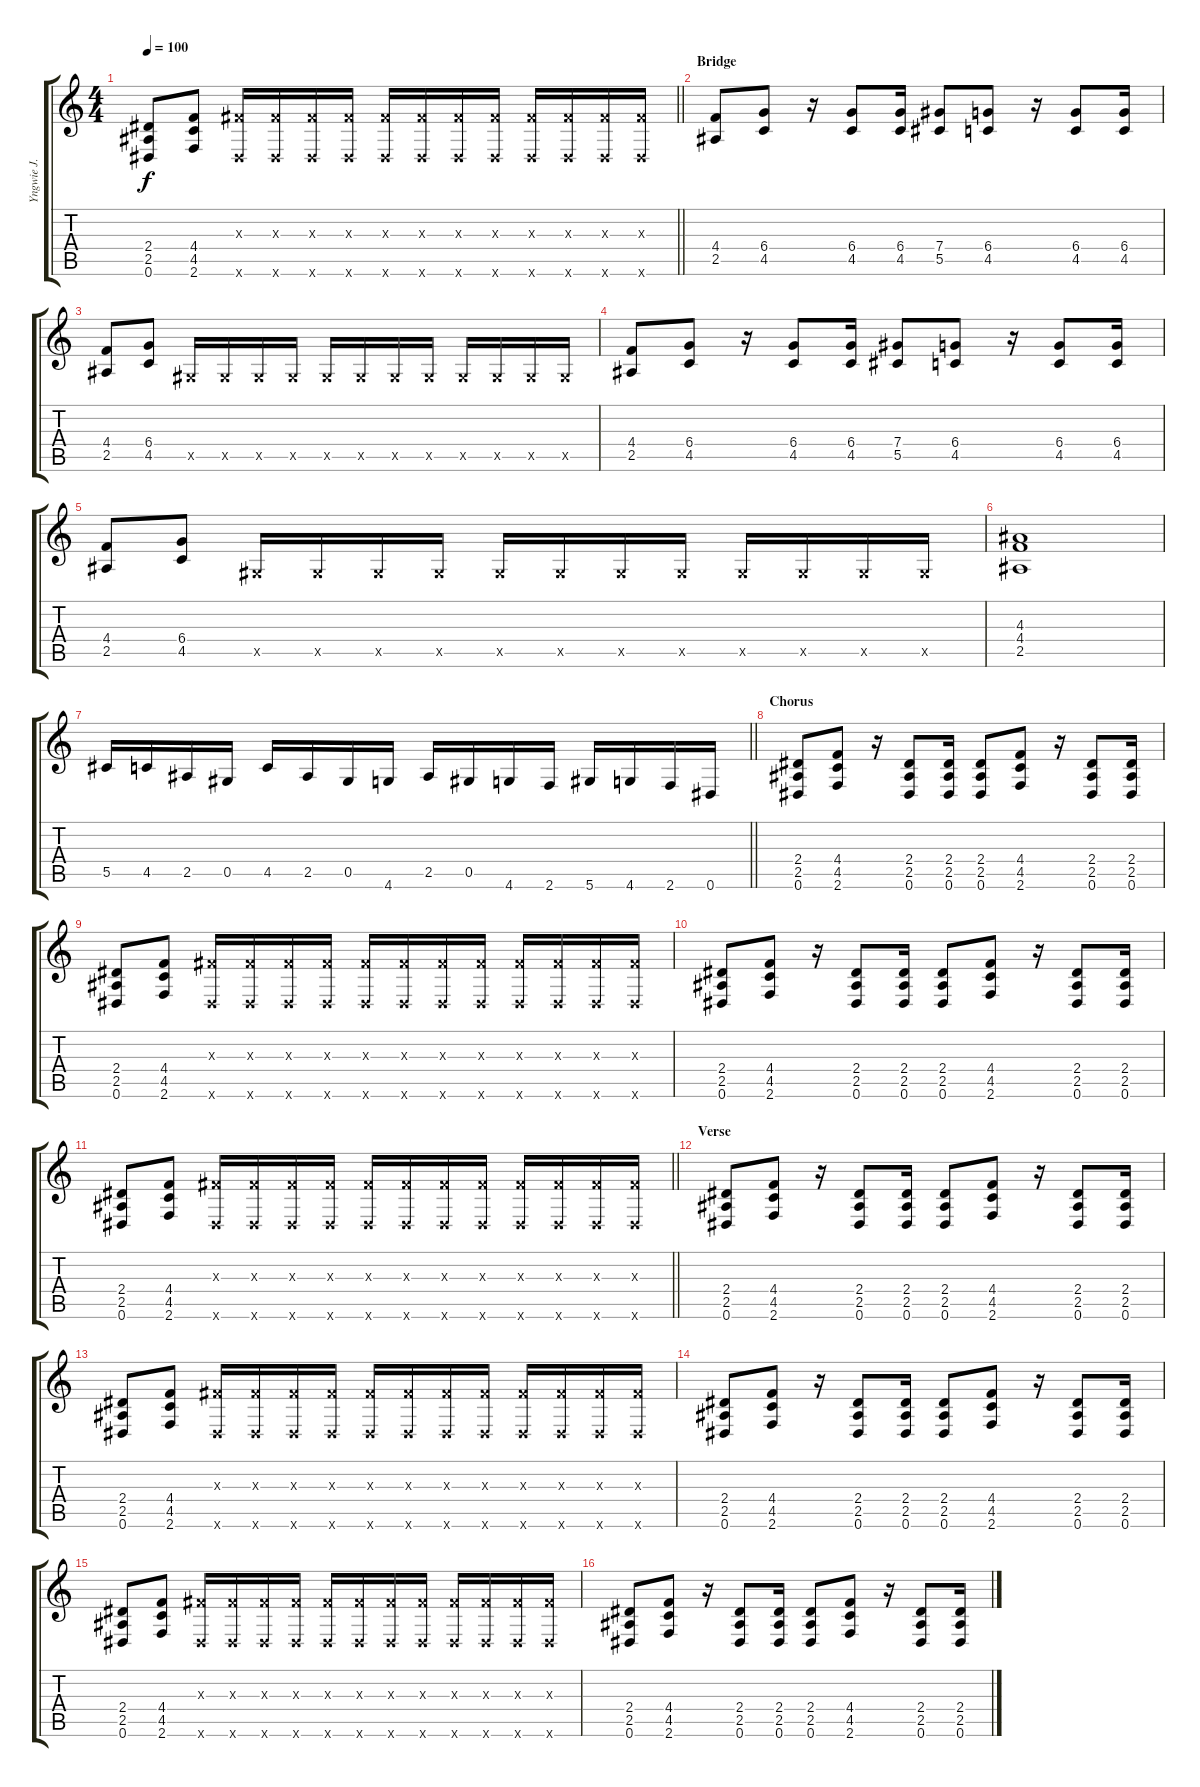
\track ("Yngwie J. Malmsteen" "Yngwie J. ") {instrument overdrivenguitar}
\staff {score tabs}
\tuning (Eb4 Bb3 Gb3 Db3 Ab2 Eb2) {hide}
\ts (4 4)
\tempo 100
\clef g2
\barLineRight lightlight
\ks c
(2.4 2.5 0.6).8{dy f} (4.4 4.5 2.6).8 (0.3{x} 0.6{x}).16 (0.3{x} 0.6{x}).16 (0.3{x} 0.6{x}).16 (0.3{x} 0.6{x}).16 (0.3{x} 0.6{x}).16 (0.3{x} 0.6{x}).16 (0.3{x} 0.6{x}).16 (0.3{x} 0.6{x}).16 (0.3{x} 0.6{x}).16 (0.3{x} 0.6{x}).16 (0.3{x} 0.6{x}).16 (0.3{x} 0.6{x}).16 |
\section ("" "Bridge")
(4.4 2.5).8 (6.4 4.5).8 r.16 (6.4 4.5).8 (6.4 4.5).16 (7.4 5.5).8 (6.4 4.5).8 r.16 (6.4 4.5).8 (6.4 4.5).16 |
(4.4 2.5).8 (6.4 4.5).8 0.5{x}.16 0.5{x}.16 0.5{x}.16 0.5{x}.16 0.5{x}.16 0.5{x}.16 0.5{x}.16 0.5{x}.16 0.5{x}.16 0.5{x}.16 0.5{x}.16 0.5{x}.16 |
(4.4 2.5).8 (6.4 4.5).8 r.16 (6.4 4.5).8 (6.4 4.5).16 (7.4 5.5).8 (6.4 4.5).8 r.16 (6.4 4.5).8 (6.4 4.5).16 |
(4.4 2.5).8 (6.4 4.5).8 0.5{x}.16 0.5{x}.16 0.5{x}.16 0.5{x}.16 0.5{x}.16 0.5{x}.16 0.5{x}.16 0.5{x}.16 0.5{x}.16 0.5{x}.16 0.5{x}.16 0.5{x}.16 |
(4.3 4.4 2.5).1 |
\barLineRight lightlight
5.5.16 4.5.16 2.5.16 0.5.16 4.5.16 2.5.16 0.5.16 4.6.16 2.5.16 0.5.16 4.6.16 2.6.16 5.6.16 4.6.16 2.6.16 0.6.16 |
\section ("" "Chorus")
(2.4 2.5 0.6).8 (4.4 4.5 2.6).8 r.16 (2.4 2.5 0.6).8 (2.4 2.5 0.6).16 (2.4 2.5 0.6).8 (4.4 4.5 2.6).8 r.16 (2.4 2.5 0.6).8 (2.4 2.5 0.6).16 |
(2.4 2.5 0.6).8 (4.4 4.5 2.6).8 (0.3{x} 0.6{x}).16 (0.3{x} 0.6{x}).16 (0.3{x} 0.6{x}).16 (0.3{x} 0.6{x}).16 (0.3{x} 0.6{x}).16 (0.3{x} 0.6{x}).16 (0.3{x} 0.6{x}).16 (0.3{x} 0.6{x}).16 (0.3{x} 0.6{x}).16 (0.3{x} 0.6{x}).16 (0.3{x} 0.6{x}).16 (0.3{x} 0.6{x}).16 |
(2.4 2.5 0.6).8 (4.4 4.5 2.6).8 r.16 (2.4 2.5 0.6).8 (2.4 2.5 0.6).16 (2.4 2.5 0.6).8 (4.4 4.5 2.6).8 r.16 (2.4 2.5 0.6).8 (2.4 2.5 0.6).16 |
\barLineRight lightlight
(2.4 2.5 0.6).8 (4.4 4.5 2.6).8 (0.3{x} 0.6{x}).16 (0.3{x} 0.6{x}).16 (0.3{x} 0.6{x}).16 (0.3{x} 0.6{x}).16 (0.3{x} 0.6{x}).16 (0.3{x} 0.6{x}).16 (0.3{x} 0.6{x}).16 (0.3{x} 0.6{x}).16 (0.3{x} 0.6{x}).16 (0.3{x} 0.6{x}).16 (0.3{x} 0.6{x}).16 (0.3{x} 0.6{x}).16 |
\section ("" "Verse")
(2.4 2.5 0.6).8 (4.4 4.5 2.6).8 r.16 (2.4 2.5 0.6).8 (2.4 2.5 0.6).16 (2.4 2.5 0.6).8 (4.4 4.5 2.6).8 r.16 (2.4 2.5 0.6).8 (2.4 2.5 0.6).16 |
(2.4 2.5 0.6).8 (4.4 4.5 2.6).8 (0.3{x} 0.6{x}).16 (0.3{x} 0.6{x}).16 (0.3{x} 0.6{x}).16 (0.3{x} 0.6{x}).16 (0.3{x} 0.6{x}).16 (0.3{x} 0.6{x}).16 (0.3{x} 0.6{x}).16 (0.3{x} 0.6{x}).16 (0.3{x} 0.6{x}).16 (0.3{x} 0.6{x}).16 (0.3{x} 0.6{x}).16 (0.3{x} 0.6{x}).16 |
(2.4 2.5 0.6).8 (4.4 4.5 2.6).8 r.16 (2.4 2.5 0.6).8 (2.4 2.5 0.6).16 (2.4 2.5 0.6).8 (4.4 4.5 2.6).8 r.16 (2.4 2.5 0.6).8 (2.4 2.5 0.6).16 |
(2.4 2.5 0.6).8 (4.4 4.5 2.6).8 (0.3{x} 0.6{x}).16 (0.3{x} 0.6{x}).16 (0.3{x} 0.6{x}).16 (0.3{x} 0.6{x}).16 (0.3{x} 0.6{x}).16 (0.3{x} 0.6{x}).16 (0.3{x} 0.6{x}).16 (0.3{x} 0.6{x}).16 (0.3{x} 0.6{x}).16 (0.3{x} 0.6{x}).16 (0.3{x} 0.6{x}).16 (0.3{x} 0.6{x}).16 |
(2.4 2.5 0.6).8 (4.4 4.5 2.6).8 r.16 (2.4 2.5 0.6).8 (2.4 2.5 0.6).16 (2.4 2.5 0.6).8 (4.4 4.5 2.6).8 r.16 (2.4 2.5 0.6).8 (2.4 2.5 0.6).16
